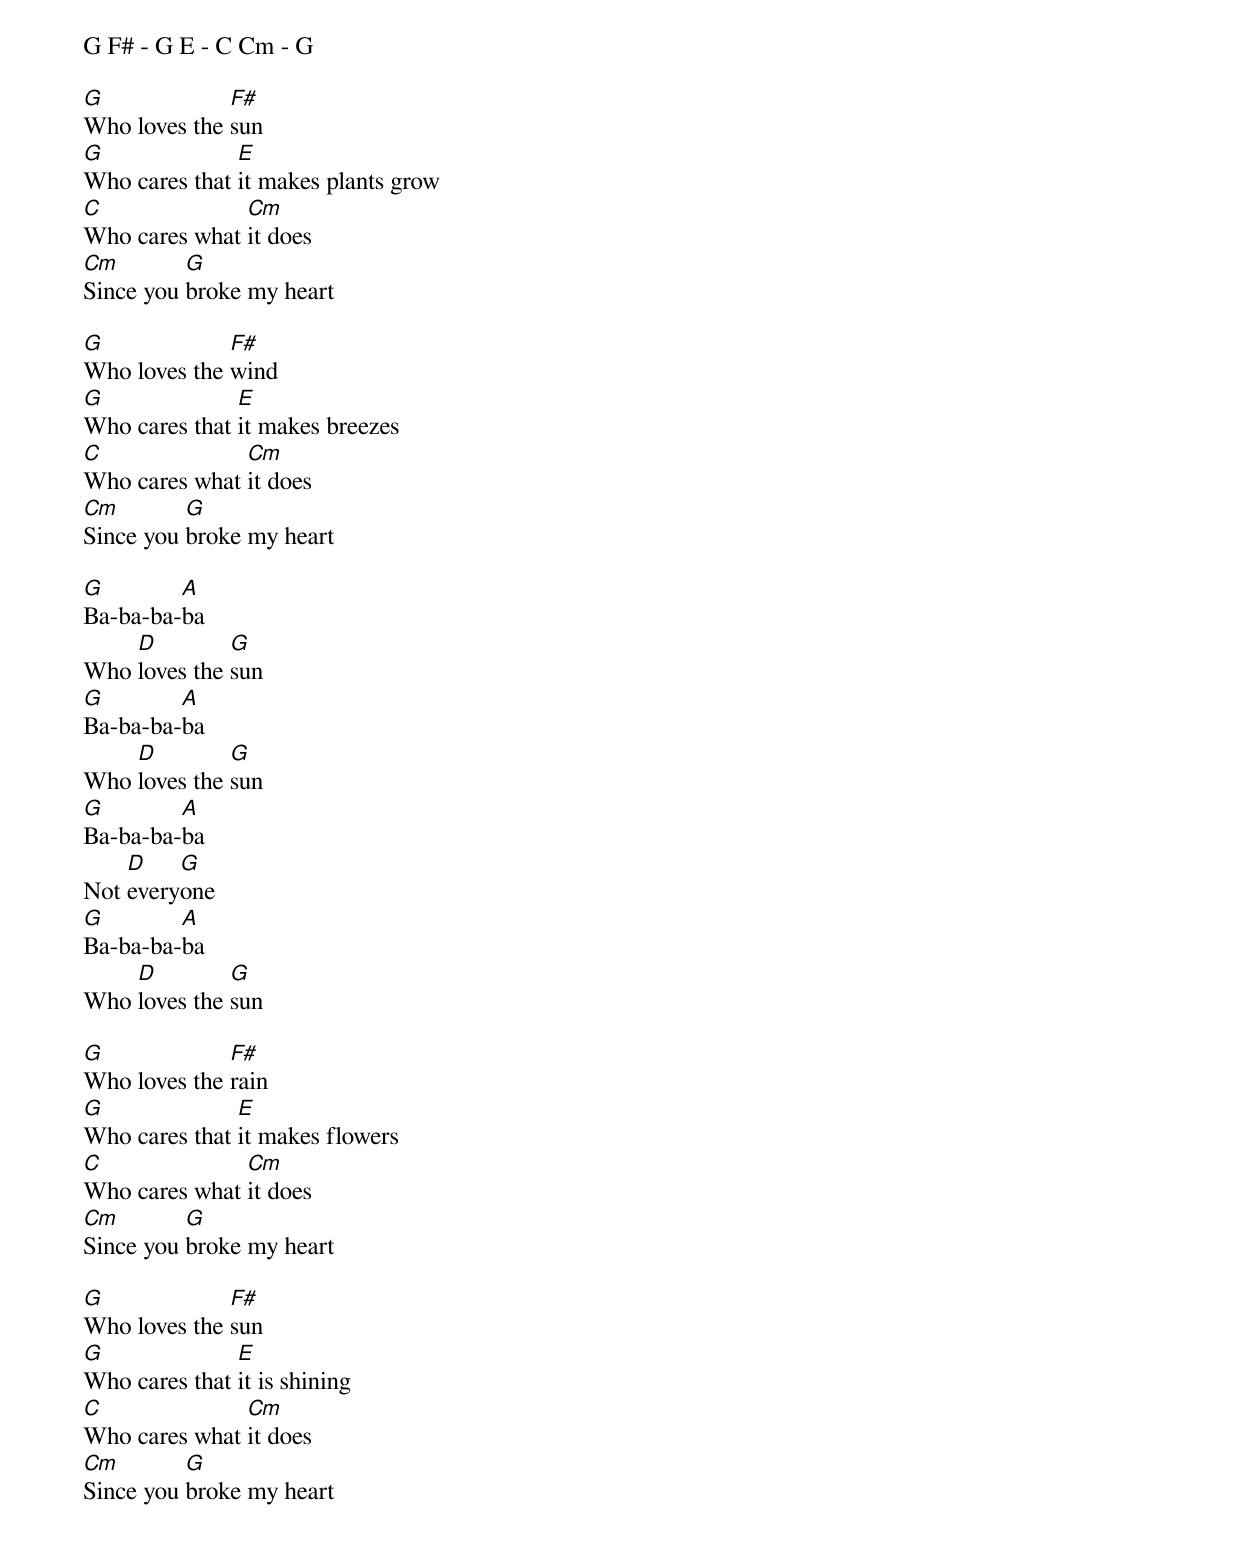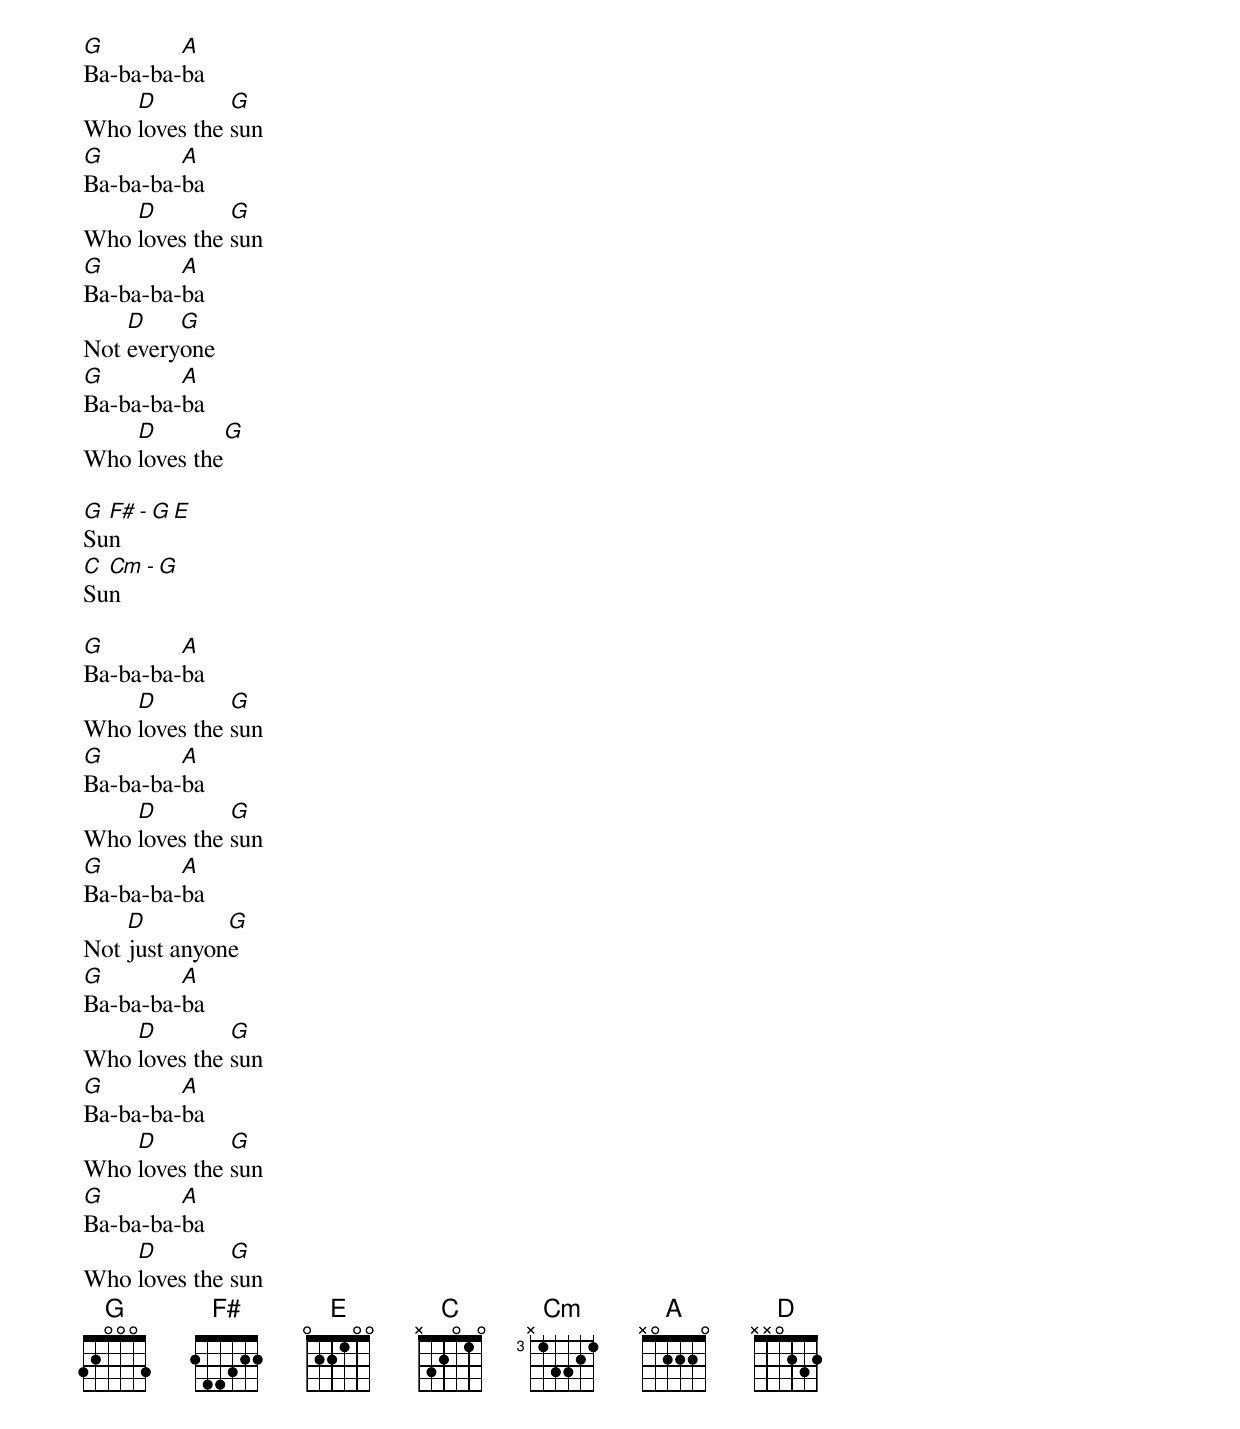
G F# - G E - C Cm - G

G             F#
Who loves the sun
G              E
Who cares that it makes plants grow
C              Cm
Who cares what it does
Cm        G
Since you broke my heart

G             F#
Who loves the wind
G              E
Who cares that it makes breezes
C              Cm
Who cares what it does
Cm        G
Since you broke my heart

G        A
Ba-ba-ba-ba
    D         G
Who loves the sun
G        A
Ba-ba-ba-ba
    D         G
Who loves the sun
G        A
Ba-ba-ba-ba
    D    G
Not everyone
G        A
Ba-ba-ba-ba
    D         G
Who loves the sun

G             F#
Who loves the rain
G              E
Who cares that it makes flowers
C              Cm
Who cares what it does
Cm        G
Since you broke my heart

G             F#
Who loves the sun
G              E
Who cares that it is shining
C              Cm
Who cares what it does
Cm        G
Since you broke my heart

G        A
Ba-ba-ba-ba
    D         G
Who loves the sun
G        A
Ba-ba-ba-ba
    D         G
Who loves the sun
G        A
Ba-ba-ba-ba
    D    G
Not everyone
G        A
Ba-ba-ba-ba
    D         G
Who loves the

G F# - G E
Sun
C Cm - G
Sun

G        A
Ba-ba-ba-ba
    D         G
Who loves the sun
G        A
Ba-ba-ba-ba
    D         G
Who loves the sun
G        A
Ba-ba-ba-ba
    D         G
Not just anyone
G        A
Ba-ba-ba-ba
    D         G
Who loves the sun
G        A
Ba-ba-ba-ba
    D         G
Who loves the sun
G        A
Ba-ba-ba-ba
    D         G
Who loves the sun
